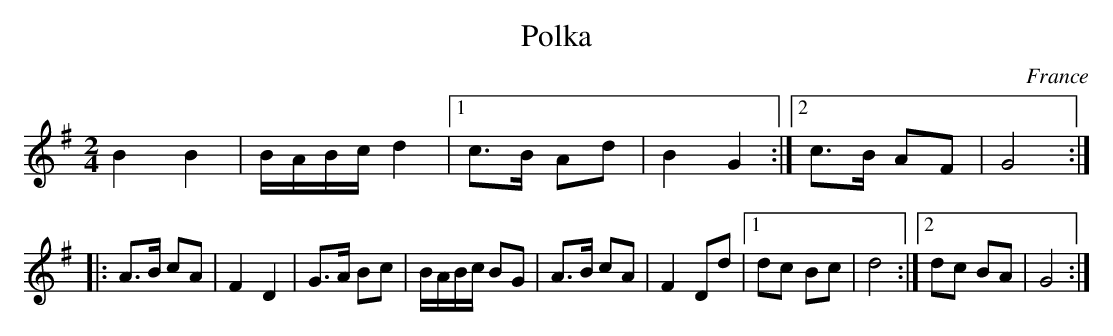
X:1
T:Polka
M:2/4
O:France
K:G
B4B4|BABcd4 |1 c3B A2d2|B4G4 :|2 c3B A2F2|G8::
A3B c2A2|F4D4|G3A B2c2|BABc B2G2|\
A3B c2A2|F4D2d2|1d2c2 B2c2|d8:|2d2c2 B2A2|G8:|
